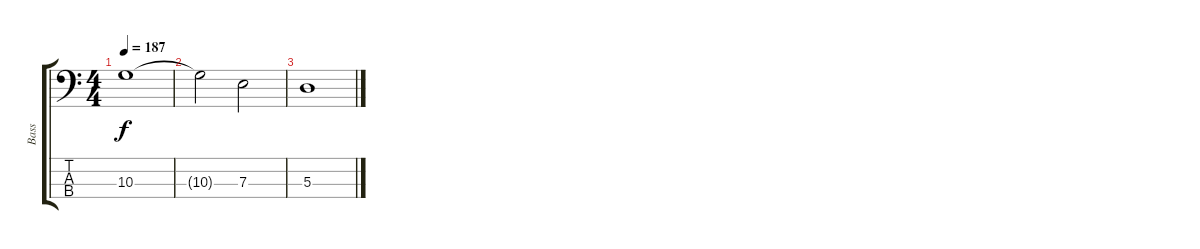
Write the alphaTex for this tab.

\track ("Bass" "Bass") {instrument electricbasspick}
\staff {score tabs}
\tuning (G2 D2 A1 D1) {hide}
\ts (4 4)
\tempo 187
\clef f4
\ks c
10.3.1{dy f} |
10.3{t}.2 7.3.2 |
5.3.1
